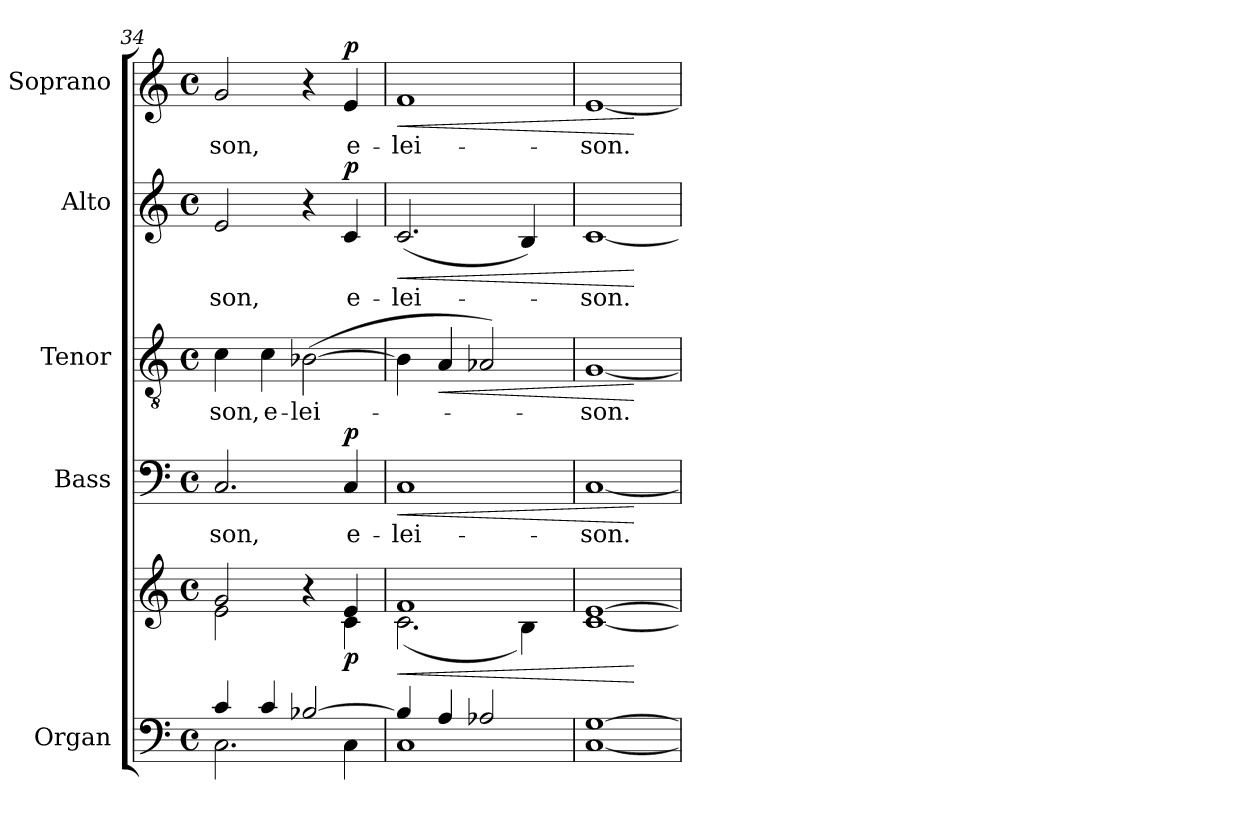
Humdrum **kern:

**kern	**kern	**dynam	**kern	**text	**dynam	**kern	**text	**dynam	**kern	**text	**dynam	**kern	**text	**dynam
*part5	*part5	*part5	*part4	*part4	*part4	*part3	*part3	*part3	*part2	*part2	*part2	*part1	*part1	*part1
*staff6	*staff5	*staff5/6	*staff4	*staff4	*staff4	*staff3	*staff3	*staff3	*staff2	*staff2	*staff2	*staff1	*staff1	*staff1
*I"Organ	*	*	*I"Bass	*	*	*I"Tenor	*	*	*I"Alto	*	*	*I"Soprano	*	*
*I'Org.	*	*	*I'B.	*	*	*I'T.	*	*	*I'A.	*	*	*I'S.	*	*
*clefF4	*clefG2	*	*clefF4	*	*	*clefGv2	*	*	*clefG2	*	*	*clefG2	*	*
*k[]	*k[]	*	*k[]	*	*	*k[]	*	*	*k[]	*	*	*k[]	*	*
*M4/4	*M4/4	*	*M4/4	*	*	*M4/4	*	*	*M4/4	*	*	*M4/4	*	*
*met(c)	*met(c)	*	*met(c)	*	*	*met(c)	*	*	*met(c)	*	*	*met(c)	*	*
=34	=34	=34	=34	=34	=34	=34	=34	=34	=34	=34	=34	=34	=34	=34
*^	*^	*	*	*	*	*	*	*	*	*	*	*	*	*
!	!	!	!	!	!	!LO:LY:b	!	!	!LO:LY:b	!	!	!LO:LY:b	!	!	!LO:LY:b	!
4c/	2.C\	2g/	2e\	.	2.C/	-son,	.	4c\	-son,	.	2e/	-son,	.	2g/	-son,	.
!	!	!	!	!	!	!	!	!	!LO:LY:b	!	!	!	!	!	!	!
4c/	.	.	.	.	.	.	.	4c\	e-	.	.	.	.	.	.	.
!	!	!	!	!	!	!	!	!	!LO:LY:b	!	!	!	!	!	!	!
[2B-X/	.	4r	4ryy	.	.	.	.	(>[2B-X\	-lei-	.	4r	.	.	4r	.	.
!	!	!	!	!LO:DY:b	!	!LO:LY:b	!LO:DY:a	!	!	!	!	!LO:LY:b	!LO:DY:a	!	!LO:LY:b	!LO:DY:a
.	4C\	4e/	4c\	p	4C/	e-	p	.	.	.	4c/	e-	p	4e/	e-	p
=35	=35	=35	=35	=35	=35	=35	=35	=35	=35	=35	=35	=35	=35	=35	=35	=35
!	!	!	!	!LO:HP:b	!	!LO:LY:b	!LO:HP:b	!	!	!	!	!LO:LY:b	!LO:HP:b	!	!LO:LY:b	!LO:HP:b
4B-/]	1C	1f	(<2.c\	<	1C	-lei-	<	4B-\]	.	.	(<2.c/	-lei-	<	1f	-lei-	<
!	!	!	!	!	!	!	!	!	!	!LO:HP:b	!	!	!	!	!	!
4A/	.	.	.	.	.	.	.	4A/	.	<	.	.	.	.	.	.
2A-X/	.	.	.	.	.	.	.	2A-X/)	.	.	.	.	.	.	.	.
.	.	.	4B\)	.	.	.	.	.	.	.	4B/)	.	.	.	.	.
=36	=36	=36	=36	=36	=36	=36	=36	=36	=36	=36	=36	=36	=36	=36	=36	=36
!	!	!	!	!	!	!LO:LY:b	!	!	!LO:LY:b	!	!	!LO:LY:b	!	!	!LO:LY:b	!
[1G	[1C	[1e	[1c	.	[1C	-son.	.	[1G	-son.	.	[1c	-son.	.	[1e	-son.	.
*v	*v	*	*	*	*	*	*	*	*	*	*	*	*	*	*	*
*	*v	*v	*	*	*	*	*	*	*	*	*	*	*	*	*
.	.	[	.	.	[	.	.	[	.	.	[	.	.	[
=	=	=	=	=	=	=	=	=	=	=	=	=	=	=
*-	*-	*-	*-	*-	*-	*-	*-	*-	*-	*-	*-	*-	*-	*-
